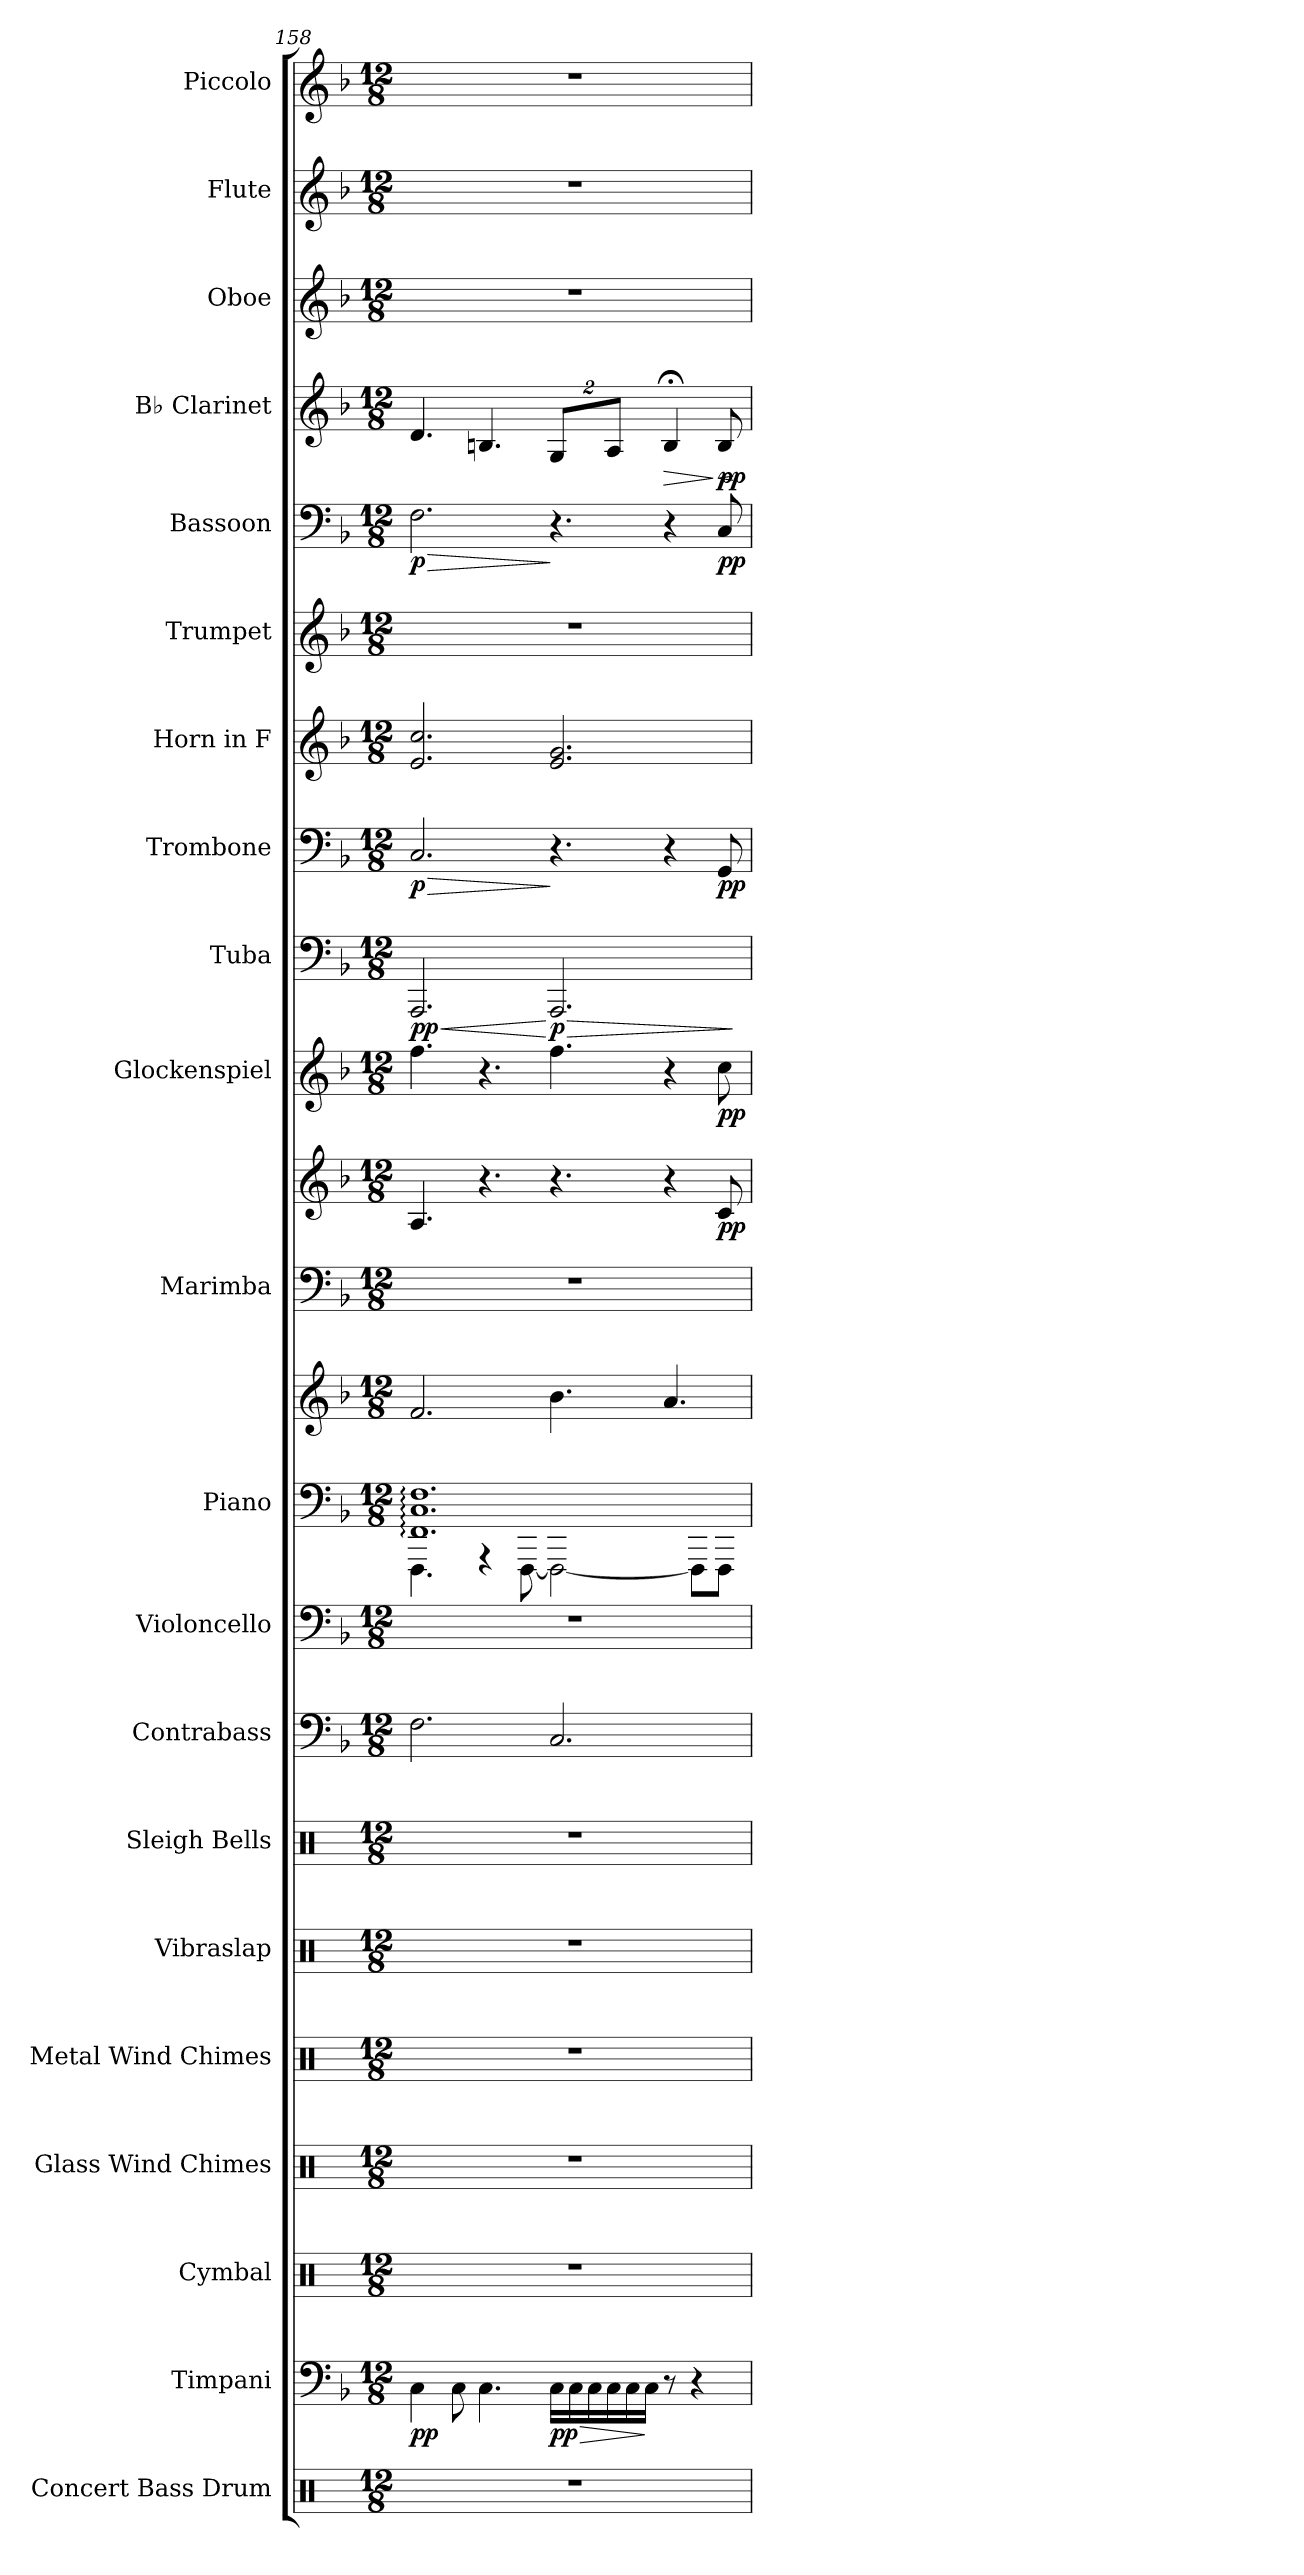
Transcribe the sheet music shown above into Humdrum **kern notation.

**kern	**kern	**dynam	**kern	**kern	**kern	**kern	**kern	**kern	**kern	**kern	**kern	**kern	**kern	**dynam	**kern	**dynam	**kern	**dynam	**kern	**dynam	**kern	**kern	**kern	**dynam	**kern	**dynam	**kern	**kern	**kern
*part21	*part20	*part20	*part19	*part18	*part17	*part16	*part15	*part14	*part13	*part12	*part12	*part11	*part11	*part11	*part10	*part10	*part9	*part9	*part8	*part8	*part7	*part6	*part5	*part5	*part4	*part4	*part3	*part2	*part1
*staff23	*staff22	*staff22	*staff21	*staff20	*staff19	*staff18	*staff17	*staff16	*staff15	*staff14	*staff13	*staff12	*staff11	*staff11/12	*staff10	*staff10	*staff9	*staff9	*staff8	*staff8	*staff7	*staff6	*staff5	*staff5	*staff4	*staff4	*staff3	*staff2	*staff1
*I"Concert Bass Drum	*I"Timpani	*	*I"Cymbal	*I"Glass Wind Chimes	*I"Metal Wind Chimes	*I"Vibraslap	*I"Sleigh Bells	*I"Contrabass	*I"Violoncello	*I"Piano	*	*I"Marimba	*	*	*I"Glockenspiel	*	*I"Tuba	*	*I"Trombone	*	*I"Horn in F	*I"Trumpet	*I"Bassoon	*	*I"B♭ Clarinet	*	*I"Oboe	*I"Flute	*I"Piccolo
*I'Con. BD	*I'Timp.	*	*I'Cym.	*I'Gl. Wn Ch.	*I'Met. Wn Ch.	*I'Vibslp.	*I'Sle. Be.	*I'Cb.	*I'Vc.	*I'Pno.	*	*I'Mrm.	*	*	*I'Glock.	*	*I'Tba.	*	*I'Tbn.	*	*	*I'Tpt.	*I'Bsn.	*	*I'B♭ Cl.	*	*I'Ob.	*I'Fl.	*I'Picc.
*clefX	*clefF4	*	*clefX	*clefX	*clefX	*clefX	*clefX	*clefF4	*clefF4	*clefF4	*clefG2	*clefF4	*clefG2	*	*clefG2	*	*clefF4	*	*clefF4	*	*clefG2	*clefG2	*clefF4	*	*clefG2	*	*clefG2	*clefG2	*clefG2
*	*	*	*	*	*	*	*	*ITrd7c12	*	*	*	*	*	*	*ITrd-14c-24	*	*	*	*	*	*ITrd4c7	*ITrd1c2	*	*	*ITrd1c2	*	*	*	*ITrd-7c-12
*k[]	*k[b-]	*	*k[]	*k[]	*k[]	*k[]	*k[]	*k[b-]	*k[b-]	*k[b-]	*k[b-]	*k[b-]	*k[b-]	*	*k[b-]	*	*k[b-]	*	*k[b-]	*	*k[b-e-]	*k[b-e-a-]	*k[b-]	*	*k[b-e-a-]	*	*k[b-]	*k[b-]	*k[b-]
*M12/8	*M12/8	*	*M12/8	*M12/8	*M12/8	*M12/8	*M12/8	*M12/8	*M12/8	*M12/8	*M12/8	*M12/8	*M12/8	*	*M12/8	*	*M12/8	*	*M12/8	*	*M12/8	*M12/8	*M12/8	*	*M12/8	*	*M12/8	*M12/8	*M12/8
=158	=158	=158	=158	=158	=158	=158	=158	=158	=158	=158	=158	=158	=158	=158	=158	=158	=158	=158	=158	=158	=158	=158	=158	=158	=158	=158	=158	=158	=158
*	*	*	*	*	*	*	*	*	*	*^	*	*	*	*	*	*	*	*	*	*	*	*	*	*	*	*	*	*	*
!	!	!LO:DY:b	!	!	!	!	!	!	!	!	!	!	!	!	!	!	!	!	!LO:HP:b	!	!LO:HP:b	!	!	!	!LO:HP:b	!	!	!	!	!
!	!	!	!	!	!	!	!	!	!	!	!	!	!	!	!	!	!	!	!LO:DY:n=1:b	!	!LO:DY:n=1:b	!	!	!	!LO:DY:n=1:b	!	!	!	!	!
1.r	4C\	pp	1.r	1.r	1.r	1.r	1.r	2.FF\	1.r	1.FF: 1.C: 1.F:	4.FFF\	2.f/	1.r	4.A/	.	4.ffff\	.	2.AAA/	< pp	2.C/	> p	2.A/ 2.f/	1.r	2.F\	> p	4.c/	.	1.r	1.r	1.r
.	8C\	.	.	.	.	.	.	.	.	.	.	.	.	.	.	.	.	.	.	.	.	.	.	.	.	.	.	.	.	.
.	4.C\	.	.	.	.	.	.	.	.	.	4r	.	.	4.r	.	4.r	.	.	.	.	.	.	.	.	.	4.An/	.	.	.	.
.	.	.	.	.	.	.	.	.	.	.	[8FFF\	.	.	.	.	.	.	.	.	.	.	.	.	.	.	.	.	.	.	.
!	!	!LO:HP:b	!	!	!	!	!	!	!	!	!	!	!	!	!	!	!	!	!LO:HP:n=1:b	!	!	!	!	!	!	!	!	!	!	!
*	*	*	*	*	*	*	*	*	*	*	*	*	*	*	*	*	*	*	*	*	*	*	*	*	*	*Xbrackettup	*	*	*	*
!	!	!LO:DY:n=1:b	!	!	!	!	!	!	!	!	!	!	!	!	!	!	!	!	!LO:DY:n=2:b	!	!LO:DY:n=2:b	!	!	!	!	!	!	!	!	!
!	!	!	!	!	!	!	!	!	!	!	!	!	!	!	!	!	!	!	!	!	!LO:DY:n=3:b	!	!	!	!LO:DY:n=2:b	!	!	!	!	!
!	!	!	!	!	!	!	!	!	!	!	!	!	!	!	!	!	!	!	!	!	!	!	!	!	!LO:DY:n=3:b	!	!	!	!	!
.	16C\LL	> pp	.	.	.	.	.	2.CC/	.	.	2FFF\_	4.b-\	.	4.r	.	4.ffff\	.	2.AAA/	[ > p	4.r	] p other-dynamics	2.A/ 2.c/	.	4.r	] p other-dynamics	16%3F/L	.	.	.	.
.	16C\	.	.	.	.	.	.	.	.	.	.	.	.	.	.	.	.	.	.	.	.	.	.	.	.	.	.	.	.	.
.	16C\	.	.	.	.	.	.	.	.	.	.	.	.	.	.	.	.	.	.	.	.	.	.	.	.	.	.	.	.	.
.	16C\	.	.	.	.	.	.	.	.	.	.	.	.	.	.	.	.	.	.	.	.	.	.	.	.	16%3G/J	.	.	.	.
.	16C\	.	.	.	.	.	.	.	.	.	.	.	.	.	.	.	.	.	.	.	.	.	.	.	.	.	.	.	.	.
!	!	!LO:DY:n=2:b	!	!	!	!	!	!	!	!	!	!	!	!	!	!	!	!	!	!	!	!	!	!	!	!	!	!	!	!
!	!	!LO:DY:n=3:b	!	!	!	!	!	!	!	!	!	!	!	!	!	!	!	!	!	!	!	!	!	!	!	!	!	!	!	!
.	16C\JJ	] p other-dynamics	.	.	.	.	.	.	.	.	.	.	.	.	.	.	.	.	.	.	.	.	.	.	.	.	.	.	.	.
!	!	!	!	!	!	!	!	!	!	!	!	!	!	!	!	!	!	!	!	!	!	!	!	!	!	!	!LO:HP:b	!	!	!
.	8r	.	.	.	.	.	.	.	.	.	.	4.a/	.	4r	.	4r	.	.	.	4r	.	.	.	4r	.	4A;</	>	.	.	.
.	4r	.	.	.	.	.	.	.	.	.	8FFF\L]	.	.	.	.	.	.	.	.	.	.	.	.	.	.	.	.	.	.	.
!	!	!	!	!	!	!	!	!	!	!	!	!	!	!	!LO:DY:b	!	!LO:DY:b	!	!	!	!LO:DY:n=4:b	!	!	!	!LO:DY:n=4:b	!	!LO:HP:n=1:b	!	!	!
!	!	!	!	!	!	!	!	!	!	!	!	!	!	!	!	!	!	!	!	!	!	!	!	!	!	!	!LO:DY:n=1:b	!	!	!
.	.	.	.	.	.	.	.	.	.	.	8FFF\J	.	.	8c/	pp	8cccc\	pp	.	.	8GG/	pp	.	.	8C/	pp	8A/	] < pp	.	.	.
*	*	*	*	*	*	*	*	*	*	*v	*v	*	*	*	*	*	*	*	*	*	*	*	*	*	*	*	*	*	*	*
.	.	.	.	.	.	.	.	.	.	.	.	.	.	.	.	.	.	]	.	.	.	.	.	.	.	[	.	.	.
=	=	=	=	=	=	=	=	=	=	=	=	=	=	=	=	=	=	=	=	=	=	=	=	=	=	=	=	=	=
*-	*-	*-	*-	*-	*-	*-	*-	*-	*-	*-	*-	*-	*-	*-	*-	*-	*-	*-	*-	*-	*-	*-	*-	*-	*-	*-	*-	*-	*-
